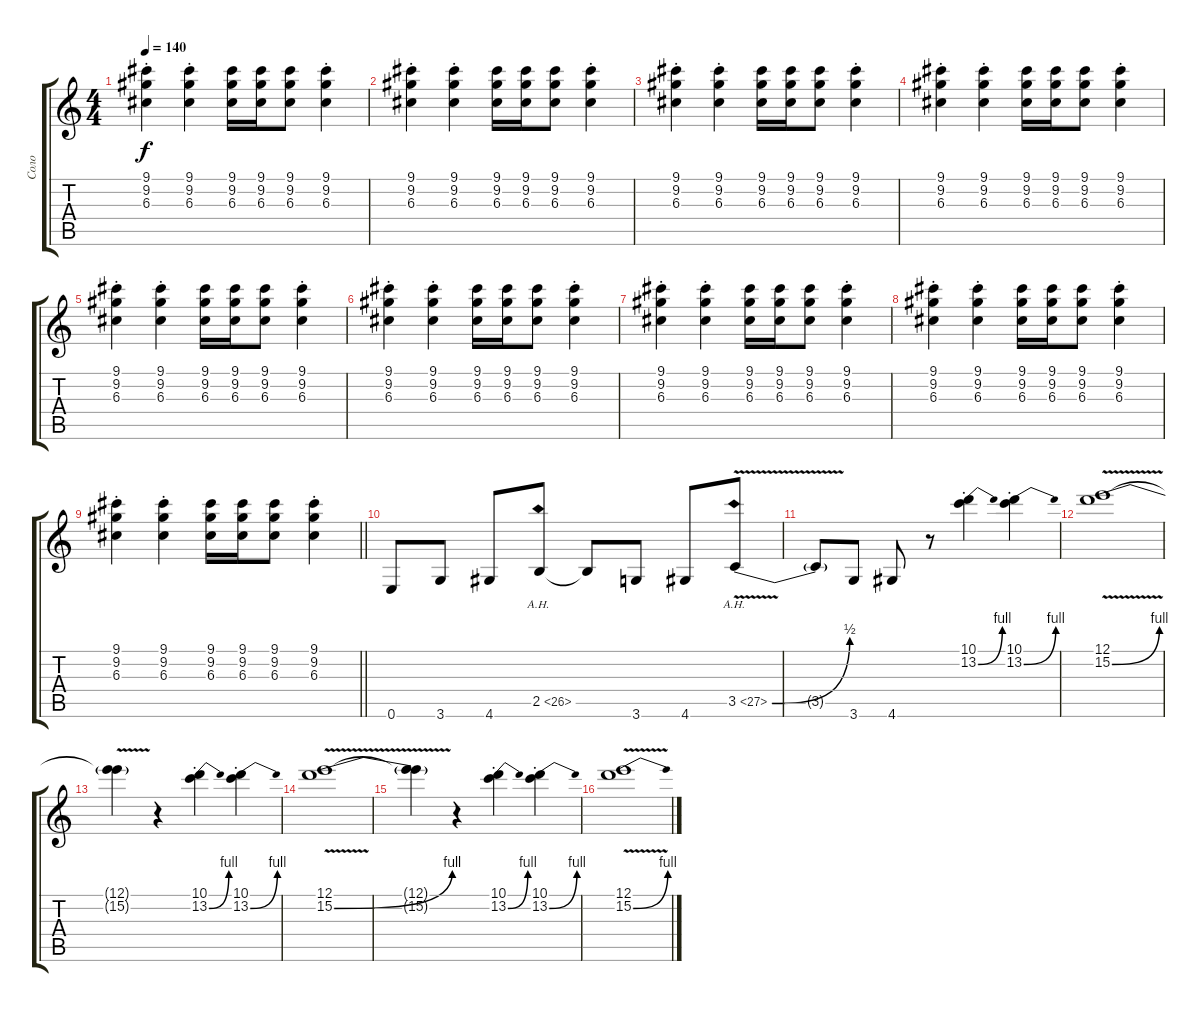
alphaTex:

\track ("Соло" "Соло") {instrument overdrivenguitar}
\staff {score tabs}
\tuning (E4 B3 G3 D3 A2 E2) {hide}
\ts (4 4)
\tempo 140
\clef g2
\ks c
(9.1{st} 9.2{st} 6.3{st}).4{dy f} (9.1{st} 9.2{st} 6.3{st}).4 (9.1 9.2 6.3).16 (9.1 9.2 6.3).16 (9.1 9.2 6.3).8 (9.1{st} 9.2{st} 6.3{st}).4 |
(9.1{st} 9.2{st} 6.3{st}).4 (9.1{st} 9.2{st} 6.3{st}).4 (9.1 9.2 6.3).16 (9.1 9.2 6.3).16 (9.1 9.2 6.3).8 (9.1{st} 9.2{st} 6.3{st}).4 |
(9.1{st} 9.2{st} 6.3{st}).4 (9.1{st} 9.2{st} 6.3{st}).4 (9.1 9.2 6.3).16 (9.1 9.2 6.3).16 (9.1 9.2 6.3).8 (9.1{st} 9.2{st} 6.3{st}).4 |
(9.1{st} 9.2{st} 6.3{st}).4 (9.1{st} 9.2{st} 6.3{st}).4 (9.1 9.2 6.3).16 (9.1 9.2 6.3).16 (9.1 9.2 6.3).8 (9.1{st} 9.2{st} 6.3{st}).4 |
(9.1{st} 9.2{st} 6.3{st}).4 (9.1{st} 9.2{st} 6.3{st}).4 (9.1 9.2 6.3).16 (9.1 9.2 6.3).16 (9.1 9.2 6.3).8 (9.1{st} 9.2{st} 6.3{st}).4 |
(9.1{st} 9.2{st} 6.3{st}).4 (9.1{st} 9.2{st} 6.3{st}).4 (9.1 9.2 6.3).16 (9.1 9.2 6.3).16 (9.1 9.2 6.3).8 (9.1{st} 9.2{st} 6.3{st}).4 |
(9.1{st} 9.2{st} 6.3{st}).4 (9.1{st} 9.2{st} 6.3{st}).4 (9.1 9.2 6.3).16 (9.1 9.2 6.3).16 (9.1 9.2 6.3).8 (9.1{st} 9.2{st} 6.3{st}).4 |
(9.1{st} 9.2{st} 6.3{st}).4 (9.1{st} 9.2{st} 6.3{st}).4 (9.1 9.2 6.3).16 (9.1 9.2 6.3).16 (9.1 9.2 6.3).8 (9.1{st} 9.2{st} 6.3{st}).4 |
\barLineRight lightlight
(9.1{st} 9.2{st} 6.3{st}).4 (9.1{st} 9.2{st} 6.3{st}).4 (9.1 9.2 6.3).16 (9.1 9.2 6.3).16 (9.1 9.2 6.3).8 (9.1{st} 9.2{st} 6.3{st}).4 |
0.6.8{instrument distortionguitar} 3.6.8 4.6.8 2.5{ah 24}.8 2.5{t}.8 3.6.8 4.6.8 3.5{be (bend 0 0 60 2) ah 24 v}.8 |
3.5{t}.8 3.6.8 4.6.8 r.8 (10.1{st} 13.2{be (bend 0 0 60 4) st}).4 (10.1{st} 13.2{be (bend 0 0 60 4) st}).4 |
(12.1 15.2{be (bend 0 0 60 4) v}).1 |
(12.1{t} 15.2{t}).4 r.4 (10.1{st} 13.2{be (bend 0 0 60 4) st}).4 (10.1{st} 13.2{be (bend 0 0 60 4) st}).4 |
(12.1 15.2{be (bend 0 0 60 4) v}).1 |
(12.1{t} 15.2{t}).4 r.4 (10.1{st} 13.2{be (bend 0 0 60 4) st}).4 (10.1{st} 13.2{be (bend 0 0 60 4) st}).4 |
(12.1 15.2{be (bend 0 0 60 4) v}).1
